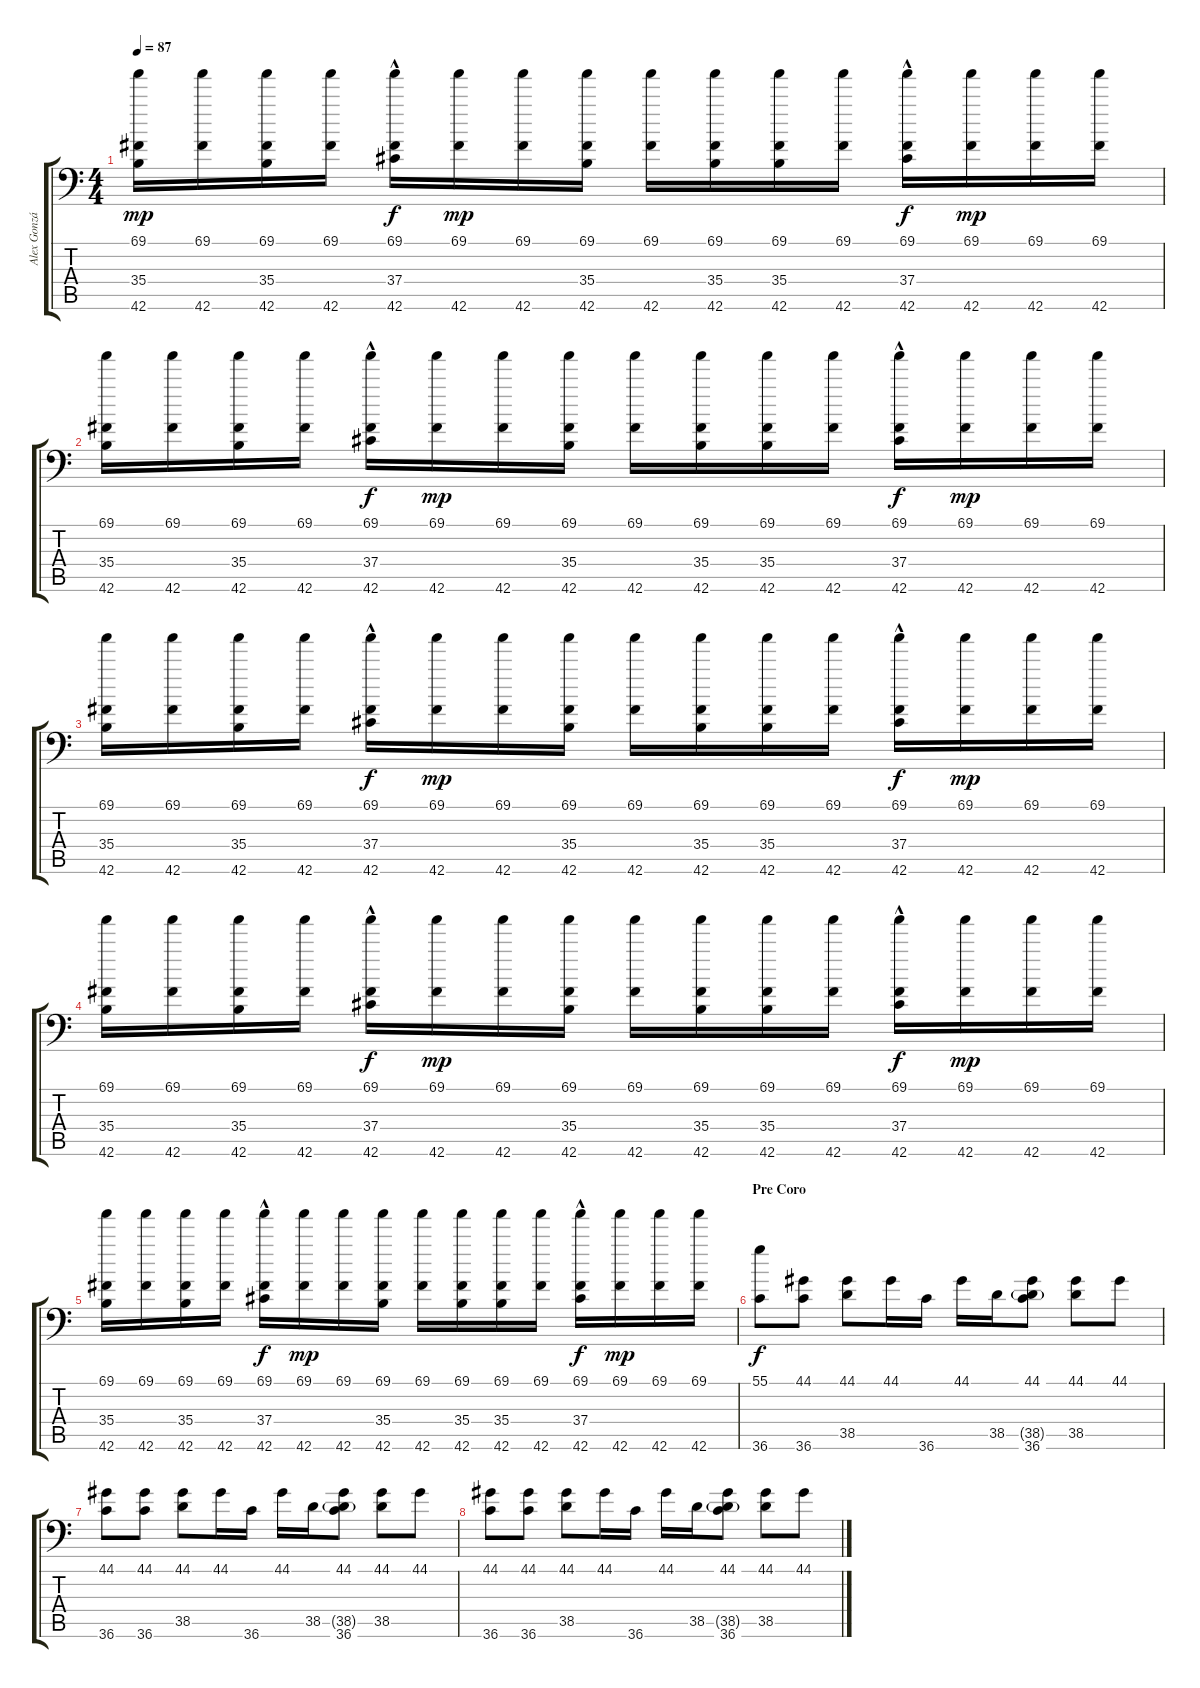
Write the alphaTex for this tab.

\track ("Alex González" "Alex Gonzá") {instrument acousticgrandpiano}
\staff {score tabs}
\tuning (C-1 C-1 C-1 C-1 C-1 C-1) {hide}
\ts (4 4)
\tempo 87
\clef f4
\ks c
(69.1 35.4 42.6).16{dy mp} (69.1 42.6).16 (69.1 35.4 42.6).16 (69.1 42.6).16 (69.1 37.4 42.6{hac}).16{dy f} (69.1 42.6).16{dy mp} (69.1 42.6).16 (69.1 35.4 42.6).16 (69.1 42.6).16 (69.1 35.4 42.6).16 (69.1 35.4 42.6).16 (69.1 42.6).16 (69.1 37.4 42.6{hac}).16{dy f} (69.1 42.6).16{dy mp} (69.1 42.6).16 (69.1 42.6).16 |
(69.1 35.4 42.6).16 (69.1 42.6).16 (69.1 35.4 42.6).16 (69.1 42.6).16 (69.1 37.4 42.6{hac}).16{dy f} (69.1 42.6).16{dy mp} (69.1 42.6).16 (69.1 35.4 42.6).16 (69.1 42.6).16 (69.1 35.4 42.6).16 (69.1 35.4 42.6).16 (69.1 42.6).16 (69.1 37.4 42.6{hac}).16{dy f} (69.1 42.6).16{dy mp} (69.1 42.6).16 (69.1 42.6).16 |
(69.1 35.4 42.6).16 (69.1 42.6).16 (69.1 35.4 42.6).16 (69.1 42.6).16 (69.1 37.4 42.6{hac}).16{dy f} (69.1 42.6).16{dy mp} (69.1 42.6).16 (69.1 35.4 42.6).16 (69.1 42.6).16 (69.1 35.4 42.6).16 (69.1 35.4 42.6).16 (69.1 42.6).16 (69.1 37.4 42.6{hac}).16{dy f} (69.1 42.6).16{dy mp} (69.1 42.6).16 (69.1 42.6).16 |
(69.1 35.4 42.6).16 (69.1 42.6).16 (69.1 35.4 42.6).16 (69.1 42.6).16 (69.1 37.4 42.6{hac}).16{dy f} (69.1 42.6).16{dy mp} (69.1 42.6).16 (69.1 35.4 42.6).16 (69.1 42.6).16 (69.1 35.4 42.6).16 (69.1 35.4 42.6).16 (69.1 42.6).16 (69.1 37.4 42.6{hac}).16{dy f} (69.1 42.6).16{dy mp} (69.1 42.6).16 (69.1 42.6).16 |
(69.1 35.4 42.6).16 (69.1 42.6).16 (69.1 35.4 42.6).16 (69.1 42.6).16 (69.1 37.4 42.6{hac}).16{dy f} (69.1 42.6).16{dy mp} (69.1 42.6).16 (69.1 35.4 42.6).16 (69.1 42.6).16 (69.1 35.4 42.6).16 (69.1 35.4 42.6).16 (69.1 42.6).16 (69.1 37.4 42.6{hac}).16{dy f} (69.1 42.6).16{dy mp} (69.1 42.6).16 (69.1 42.6).16 |
\section ("" "Pre Coro")
(55.1 36.6).8{dy f} (44.1 36.6).8 (44.1 38.5).8 44.1.16 36.6.16 44.1.16 38.5.16 (44.1 38.5{g} 36.6).8 (44.1 38.5).8 44.1.8 |
(44.1 36.6).8 (44.1 36.6).8 (44.1 38.5).8 44.1.16 36.6.16 44.1.16 38.5.16 (44.1 38.5{g} 36.6).8 (44.1 38.5).8 44.1.8 |
(44.1 36.6).8 (44.1 36.6).8 (44.1 38.5).8 44.1.16 36.6.16 44.1.16 38.5.16 (44.1 38.5{g} 36.6).8 (44.1 38.5).8 44.1.8
